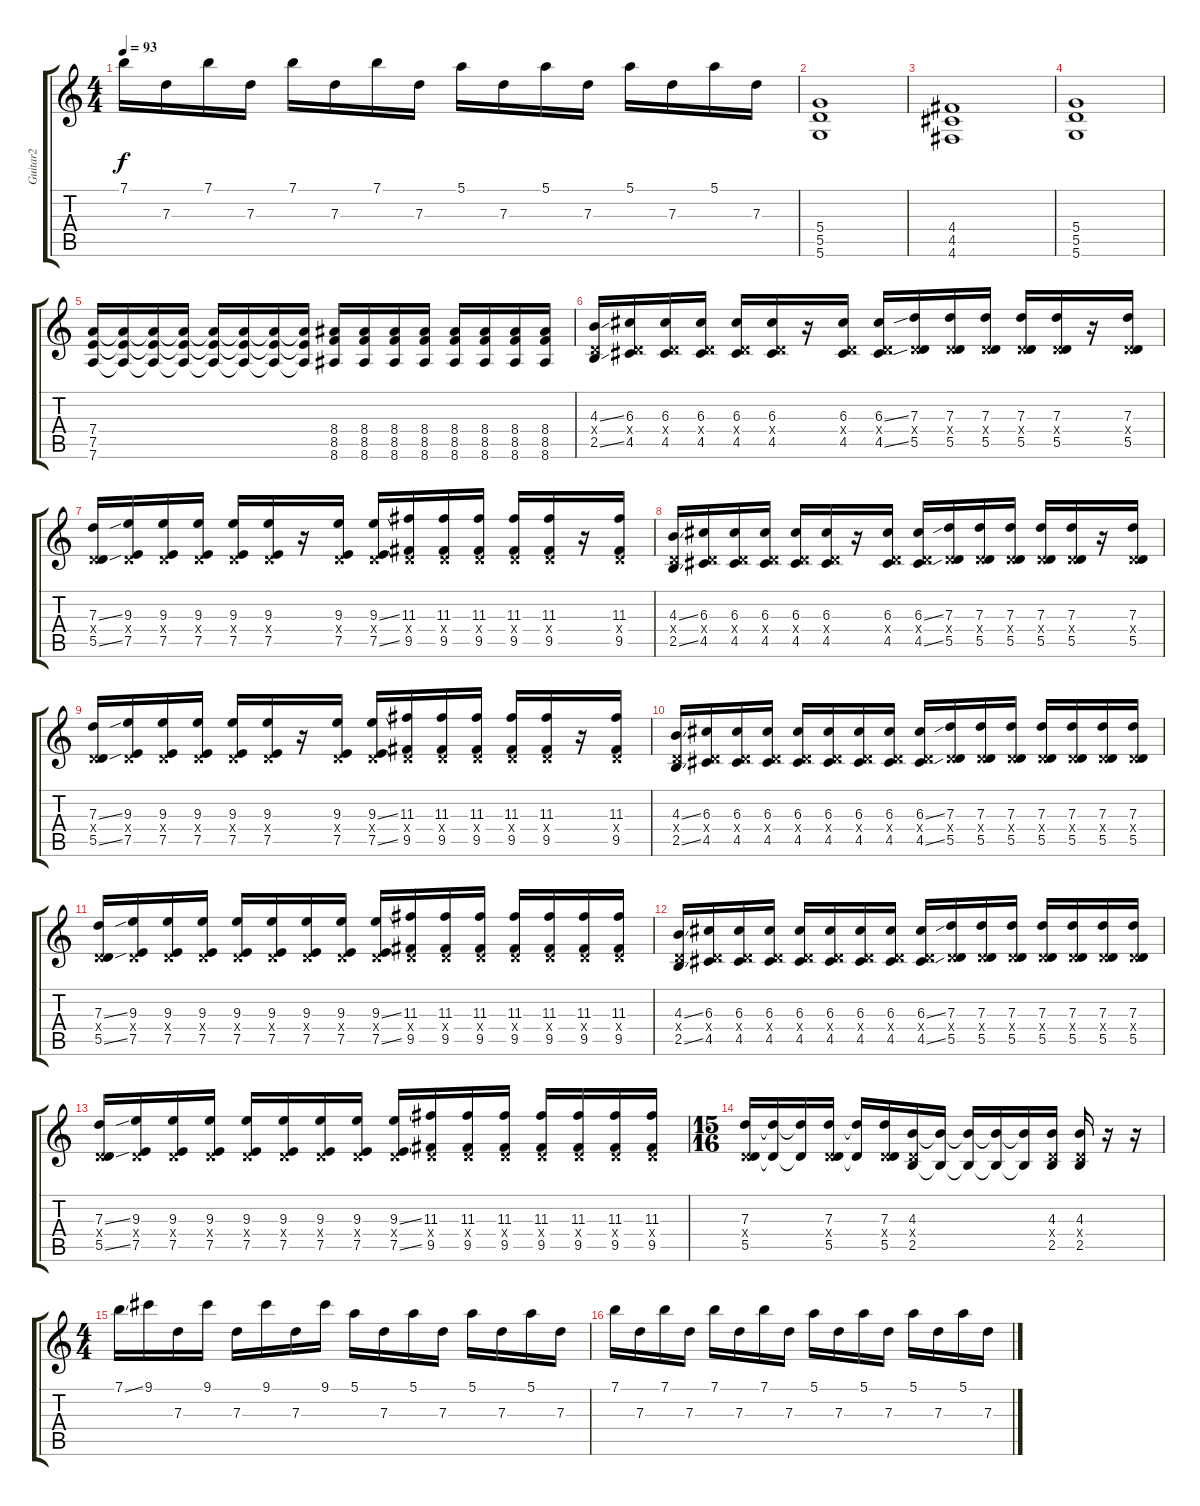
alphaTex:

\track ("Guitar2" "Guitar2") {instrument distortionguitar}
\staff {score tabs}
\tuning (E4 B3 G3 D3 A2 D2) {hide}
\ts (4 4)
\tempo 93
\clef g2
\ks c
7.1.16{dy f} 7.3.16 7.1.16 7.3.16 7.1.16 7.3.16 7.1.16 7.3.16 5.1.16 7.3.16 5.1.16 7.3.16 5.1.16 7.3.16 5.1.16 7.3.16 |
(5.4 5.5 5.6).1 |
(4.4 4.5 4.6).1 |
(5.4 5.5 5.6).1 |
(7.4 7.5 7.6).16 (7.4{t} 7.5{t} 7.6{t}).16 (7.4{t} 7.5{t} 7.6{t}).16 (7.4{t} 7.5{t} 7.6{t}).16 (7.4{t} 7.5{t} 7.6{t}).16 (7.4{t} 7.5{t} 7.6{t}).16 (7.4{t} 7.5{t} 7.6{t}).16 (7.4{t} 7.5{t} 7.6{t}).16 (8.4 8.5 8.6).16 (8.4 8.5 8.6).16 (8.4 8.5 8.6).16 (8.4 8.5 8.6).16 (8.4 8.5 8.6).16 (8.4 8.5 8.6).16 (8.4 8.5 8.6).16 (8.4 8.5 8.6).16 |
(4.3{ss} 0.4{x} 2.5{ss}).16{instrument distortionguitar} (6.3 0.4{x} 4.5).16 (6.3 0.4{x} 4.5).16 (6.3 0.4{x} 4.5).16 (6.3 0.4{x} 4.5).16 (6.3 0.4{x} 4.5).16 r.16 (6.3 0.4{x} 4.5).16 (6.3{ss} 0.4{x} 4.5{ss}).16 (7.3 0.4{x} 5.5).16 (7.3 0.4{x} 5.5).16 (7.3 0.4{x} 5.5).16 (7.3 0.4{x} 5.5).16 (7.3 0.4{x} 5.5).16 r.16 (7.3 0.4{x} 5.5).16 |
(7.3{ss} 0.4{x} 5.5{ss}).16 (9.3 0.4{x} 7.5).16 (9.3 0.4{x} 7.5).16 (9.3 0.4{x} 7.5).16 (9.3 0.4{x} 7.5).16 (9.3 0.4{x} 7.5).16 r.16 (9.3 0.4{x} 7.5).16 (9.3{ss} 0.4{x} 7.5{ss}).16 (11.3 0.4{x} 9.5).16 (11.3 0.4{x} 9.5).16 (11.3 0.4{x} 9.5).16 (11.3 0.4{x} 9.5).16 (11.3 0.4{x} 9.5).16 r.16 (11.3 0.4{x} 9.5).16 |
(4.3{ss} 0.4{x} 2.5{ss}).16{instrument distortionguitar} (6.3 0.4{x} 4.5).16 (6.3 0.4{x} 4.5).16 (6.3 0.4{x} 4.5).16 (6.3 0.4{x} 4.5).16 (6.3 0.4{x} 4.5).16 r.16 (6.3 0.4{x} 4.5).16 (6.3{ss} 0.4{x} 4.5{ss}).16 (7.3 0.4{x} 5.5).16 (7.3 0.4{x} 5.5).16 (7.3 0.4{x} 5.5).16 (7.3 0.4{x} 5.5).16 (7.3 0.4{x} 5.5).16 r.16 (7.3 0.4{x} 5.5).16 |
(7.3{ss} 0.4{x} 5.5{ss}).16 (9.3 0.4{x} 7.5).16 (9.3 0.4{x} 7.5).16 (9.3 0.4{x} 7.5).16 (9.3 0.4{x} 7.5).16 (9.3 0.4{x} 7.5).16 r.16 (9.3 0.4{x} 7.5).16 (9.3{ss} 0.4{x} 7.5{ss}).16 (11.3 0.4{x} 9.5).16 (11.3 0.4{x} 9.5).16 (11.3 0.4{x} 9.5).16 (11.3 0.4{x} 9.5).16 (11.3 0.4{x} 9.5).16 r.16 (11.3 0.4{x} 9.5).16 |
(4.3{ss} 0.4{x} 2.5{ss}).16{instrument distortionguitar} (6.3 0.4{x} 4.5).16 (6.3 0.4{x} 4.5).16 (6.3 0.4{x} 4.5).16 (6.3 0.4{x} 4.5).16 (6.3 0.4{x} 4.5).16 (6.3 0.4{x} 4.5).16 (6.3 0.4{x} 4.5).16 (6.3{ss} 0.4{x} 4.5{ss}).16 (7.3 0.4{x} 5.5).16 (7.3 0.4{x} 5.5).16 (7.3 0.4{x} 5.5).16 (7.3 0.4{x} 5.5).16 (7.3 0.4{x} 5.5).16 (7.3 0.4{x} 5.5).16 (7.3 0.4{x} 5.5).16 |
(7.3{ss} 0.4{x} 5.5{ss}).16 (9.3 0.4{x} 7.5).16 (9.3 0.4{x} 7.5).16 (9.3 0.4{x} 7.5).16 (9.3 0.4{x} 7.5).16 (9.3 0.4{x} 7.5).16 (9.3 0.4{x} 7.5).16 (9.3 0.4{x} 7.5).16 (9.3{ss} 0.4{x} 7.5{ss}).16 (11.3 0.4{x} 9.5).16 (11.3 0.4{x} 9.5).16 (11.3 0.4{x} 9.5).16 (11.3 0.4{x} 9.5).16 (11.3 0.4{x} 9.5).16 (11.3 0.4{x} 9.5).16 (11.3 0.4{x} 9.5).16 |
(4.3{ss} 0.4{x} 2.5{ss}).16{instrument distortionguitar} (6.3 0.4{x} 4.5).16 (6.3 0.4{x} 4.5).16 (6.3 0.4{x} 4.5).16 (6.3 0.4{x} 4.5).16 (6.3 0.4{x} 4.5).16 (6.3 0.4{x} 4.5).16 (6.3 0.4{x} 4.5).16 (6.3{ss} 0.4{x} 4.5{ss}).16 (7.3 0.4{x} 5.5).16 (7.3 0.4{x} 5.5).16 (7.3 0.4{x} 5.5).16 (7.3 0.4{x} 5.5).16 (7.3 0.4{x} 5.5).16 (7.3 0.4{x} 5.5).16 (7.3 0.4{x} 5.5).16 |
(7.3{ss} 0.4{x} 5.5{ss}).16 (9.3 0.4{x} 7.5).16 (9.3 0.4{x} 7.5).16 (9.3 0.4{x} 7.5).16 (9.3 0.4{x} 7.5).16 (9.3 0.4{x} 7.5).16 (9.3 0.4{x} 7.5).16 (9.3 0.4{x} 7.5).16 (9.3{ss} 0.4{x} 7.5{ss}).16 (11.3 0.4{x} 9.5).16 (11.3 0.4{x} 9.5).16 (11.3 0.4{x} 9.5).16 (11.3 0.4{x} 9.5).16 (11.3 0.4{x} 9.5).16 (11.3 0.4{x} 9.5).16 (11.3 0.4{x} 9.5).16 |
\ts (15 16)
(7.3 0.4{x} 5.5).16 (7.3{t} 5.5{t}).16 (7.3{t} 5.5{t}).16 (7.3 0.4{x} 5.5).16 (7.3{t} 5.5{t}).16 (7.3 0.4{x} 5.5).16 (4.3 0.4{x} 2.5).16 (4.3{t} 2.5{t}).16 (4.3{t} 2.5{t}).16 (4.3{t} 2.5{t}).16 (4.3{t} 2.5{t}).16 (4.3 0.4{x} 2.5).16 (4.3 0.4{x} 2.5).16 r.16 r.16 |
\ts (4 4)
7.1{ss}.16 9.1.16 7.3.16 9.1.16 7.3.16 9.1.16 7.3.16 9.1.16 5.1.16 7.3.16 5.1.16 7.3.16 5.1.16 7.3.16 5.1.16 7.3.16 |
7.1.16 7.3.16 7.1.16 7.3.16 7.1.16 7.3.16 7.1.16 7.3.16 5.1.16 7.3.16 5.1.16 7.3.16 5.1.16 7.3.16 5.1.16 7.3.16
